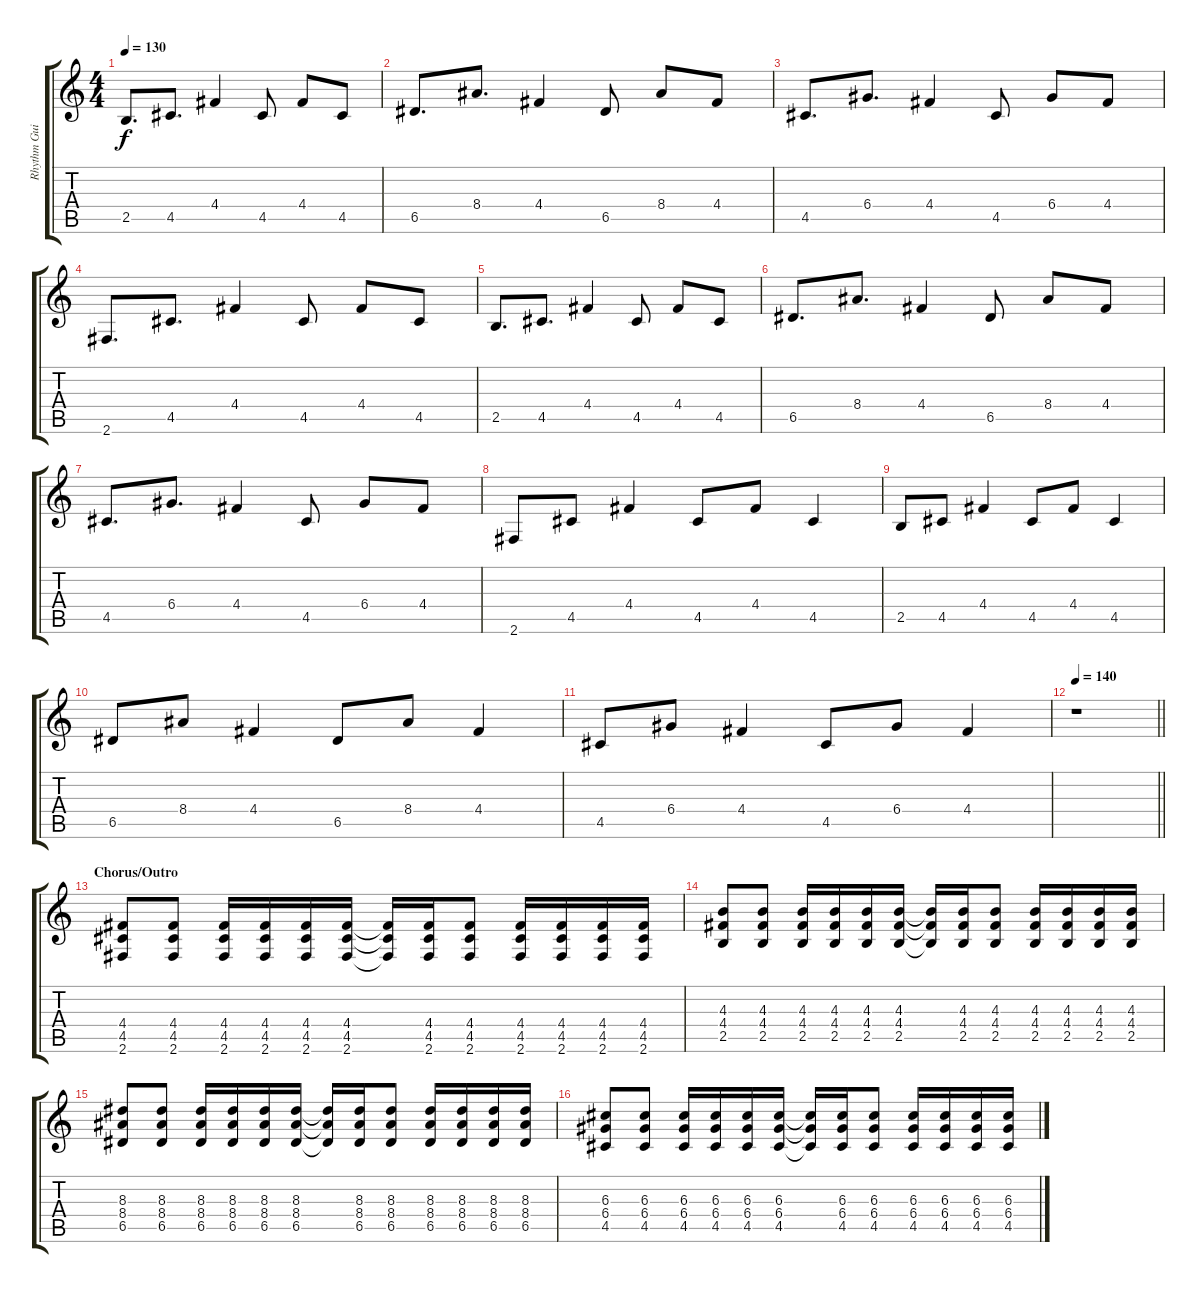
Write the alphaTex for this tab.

\track ("Rhythm Guitar" "Rhythm Gui") {instrument electricguitarclean}
\staff {score tabs}
\tuning (E4 B3 G3 D3 A2 E2) {hide}
\ts (4 4)
\tempo 130
\clef g2
\ks c
2.5.8{d dy f} 4.5.8{d} 4.4.4 4.5.8 4.4.8 4.5.8 |
6.5.8{d} 8.4.8{d} 4.4.4 6.5.8 8.4.8 4.4.8 |
4.5.8{d} 6.4.8{d} 4.4.4 4.5.8 6.4.8 4.4.8 |
2.6.8{d} 4.5.8{d} 4.4.4 4.5.8 4.4.8 4.5.8 |
2.5.8{d} 4.5.8{d} 4.4.4 4.5.8 4.4.8 4.5.8 |
6.5.8{d} 8.4.8{d} 4.4.4 6.5.8 8.4.8 4.4.8 |
4.5.8{d} 6.4.8{d} 4.4.4 4.5.8 6.4.8 4.4.8 |
2.6.8 4.5.8 4.4.4 4.5.8 4.4.8 4.5.4 |
2.5.8 4.5.8 4.4.4 4.5.8 4.4.8 4.5.4 |
6.5.8 8.4.8 4.4.4 6.5.8 8.4.8 4.4.4 |
4.5.8 6.4.8 4.4.4 4.5.8 6.4.8 4.4.4 |
\tempo 140
\barLineRight lightlight
r.1 |
\section ("" "Chorus/Outro")
(4.4 4.5 2.6).8 (4.4 4.5 2.6).8 (4.4 4.5 2.6).16 (4.4 4.5 2.6).16 (4.4 4.5 2.6).16 (4.4 4.5 2.6).16 (4.4{t} 4.5{t} 2.6{t}).16 (4.4 4.5 2.6).16 (4.4 4.5 2.6).8 (4.4 4.5 2.6).16 (4.4 4.5 2.6).16 (4.4 4.5 2.6).16 (4.4 4.5 2.6).16 |
(4.3 4.4 2.5).8 (4.3 4.4 2.5).8 (4.3 4.4 2.5).16 (4.3 4.4 2.5).16 (4.3 4.4 2.5).16 (4.3 4.4 2.5).16 (4.3{t} 4.4{t} 2.5{t}).16 (4.3 4.4 2.5).16 (4.3 4.4 2.5).8 (4.3 4.4 2.5).16 (4.3 4.4 2.5).16 (4.3 4.4 2.5).16 (4.3 4.4 2.5).16 |
(8.3 8.4 6.5).8 (8.3 8.4 6.5).8 (8.3 8.4 6.5).16 (8.3 8.4 6.5).16 (8.3 8.4 6.5).16 (8.3 8.4 6.5).16 (8.3{t} 8.4{t} 6.5{t}).16 (8.3 8.4 6.5).16 (8.3 8.4 6.5).8 (8.3 8.4 6.5).16 (8.3 8.4 6.5).16 (8.3 8.4 6.5).16 (8.3 8.4 6.5).16 |
(6.3 6.4 4.5).8 (6.3 6.4 4.5).8 (6.3 6.4 4.5).16 (6.3 6.4 4.5).16 (6.3 6.4 4.5).16 (6.3 6.4 4.5).16 (6.3{t} 6.4{t} 4.5{t}).16 (6.3 6.4 4.5).16 (6.3 6.4 4.5).8 (6.3 6.4 4.5).16 (6.3 6.4 4.5).16 (6.3 6.4 4.5).16 (6.3 6.4 4.5).16
